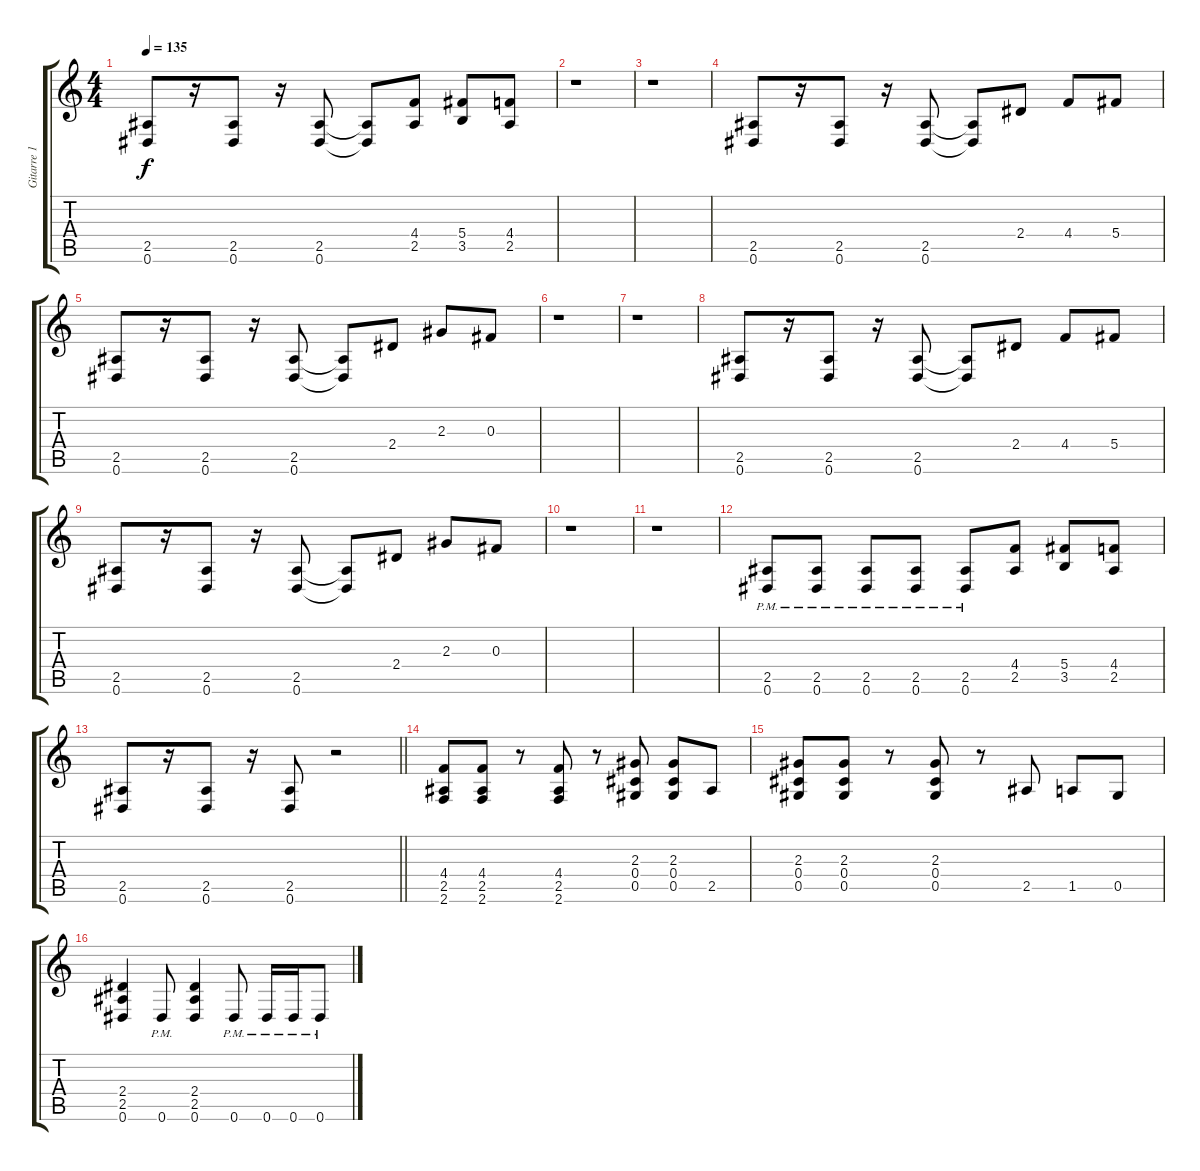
\track ("Gitarre 1" "Gitarre 1") {instrument distortionguitar}
\staff {score tabs}
\tuning (Eb4 Bb3 Gb3 Db3 Ab2 Eb2) {hide}
\ts (4 4)
\tempo 135
\clef g2
\ks c
(2.5 0.6).8{dy f} r.16 (2.5 0.6).8 r.16 (2.5 0.6).8 (2.5{t} 0.6{t}).8 (4.4 2.5).8 (5.4 3.5).8 (4.4 2.5).8 |
r.1 |
r.1 |
(2.5 0.6).8 r.16 (2.5 0.6).8 r.16 (2.5 0.6).8 (2.5{t} 0.6{t}).8 2.4.8 4.4.8 5.4.8 |
(2.5 0.6).8 r.16 (2.5 0.6).8 r.16 (2.5 0.6).8 (2.5{t} 0.6{t}).8 2.4.8 2.3.8 0.3.8 |
r.1 |
r.1 |
(2.5 0.6).8 r.16 (2.5 0.6).8 r.16 (2.5 0.6).8 (2.5{t} 0.6{t}).8 2.4.8 4.4.8 5.4.8 |
(2.5 0.6).8 r.16 (2.5 0.6).8 r.16 (2.5 0.6).8 (2.5{t} 0.6{t}).8 2.4.8 2.3.8 0.3.8 |
r.1 |
r.1 |
(2.5{pm} 0.6{pm}).8 (2.5{pm} 0.6{pm}).8 (2.5{pm} 0.6{pm}).8 (2.5{pm} 0.6{pm}).8 (2.5{pm} 0.6{pm}).8 (4.4 2.5).8 (5.4 3.5).8 (4.4 2.5).8 |
\barLineRight lightlight
(2.5 0.6).8 r.16 (2.5 0.6).8 r.16 (2.5 0.6).8 r.2 |
(4.4 2.5 2.6).8 (4.4 2.5 2.6).8 r.8 (4.4 2.5 2.6).8 r.8 (2.3 0.4 0.5).8 (2.3 0.4 0.5).8 2.5.8 |
(2.3 0.4 0.5).8 (2.3 0.4 0.5).8 r.8 (2.3 0.4 0.5).8 r.8 2.5.8 1.5.8 0.5.8 |
(2.4 2.5 0.6).4 0.6{pm}.8 (2.4 2.5 0.6).4 0.6{pm}.8 0.6{pm}.16 0.6{pm}.16 0.6{pm}.8
